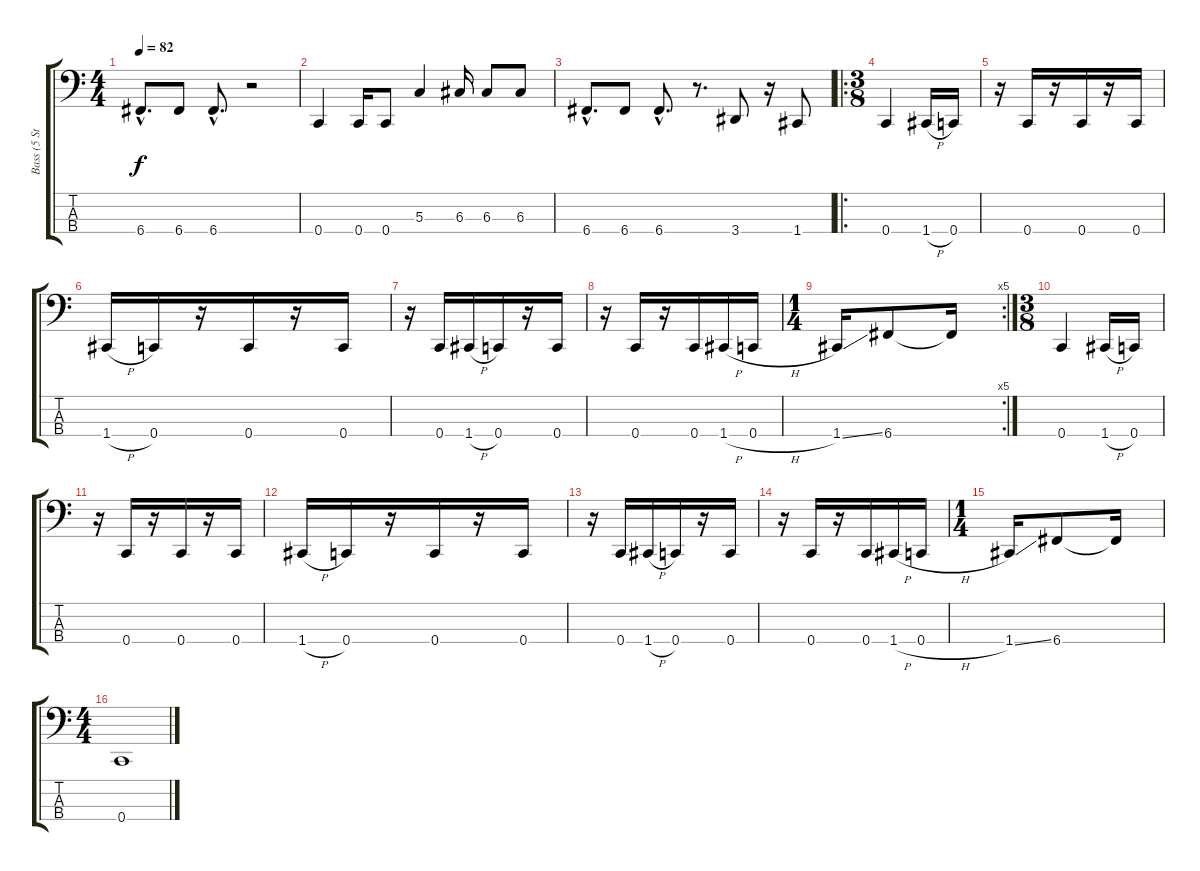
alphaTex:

\track ("Bass (5 Stringed)" "Bass (5 St") {instrument electricbasspick}
\staff {score tabs}
\tuning (F2 C2 G1 C1) {hide}
\ts (4 4)
\tempo 82
\clef f4
\ks c
6.4{hac}.8{d dy f} 6.4.8 6.4{hac}.8{d} r.2 |
0.4.4 0.4.16 0.4.8 5.3.4 6.3.16 6.3.8 6.3.8 |
6.4{hac}.8{d} 6.4.8 6.4{hac}.8{d} r.8{d} 3.4.8 r.16 1.4.8 |
\ro
\ts (3 8)
0.4.4 1.4{h}.16 0.4.16 |
r.16 0.4.16 r.16 0.4.16 r.16 0.4.16 |
1.4{h}.16 0.4.16 r.16 0.4.16 r.16 0.4.16 |
r.16 0.4.16 1.4{h}.16 0.4.16 r.16 0.4.16 |
r.16 0.4.16 r.16 0.4.16 1.4{h}.16 0.4{h}.16 |
\rc 5
\ts (1 4)
1.4{ss}.16 6.4.8 6.4{t}.16 |
\ts (3 8)
0.4.4 1.4{h}.16 0.4.16 |
r.16 0.4.16 r.16 0.4.16 r.16 0.4.16 |
1.4{h}.16 0.4.16 r.16 0.4.16 r.16 0.4.16 |
r.16 0.4.16 1.4{h}.16 0.4.16 r.16 0.4.16 |
r.16 0.4.16 r.16 0.4.16 1.4{h}.16 0.4{h}.16 |
\ts (1 4)
1.4{ss}.16 6.4.8 6.4{t}.16 |
\ts (4 4)
0.4.1
